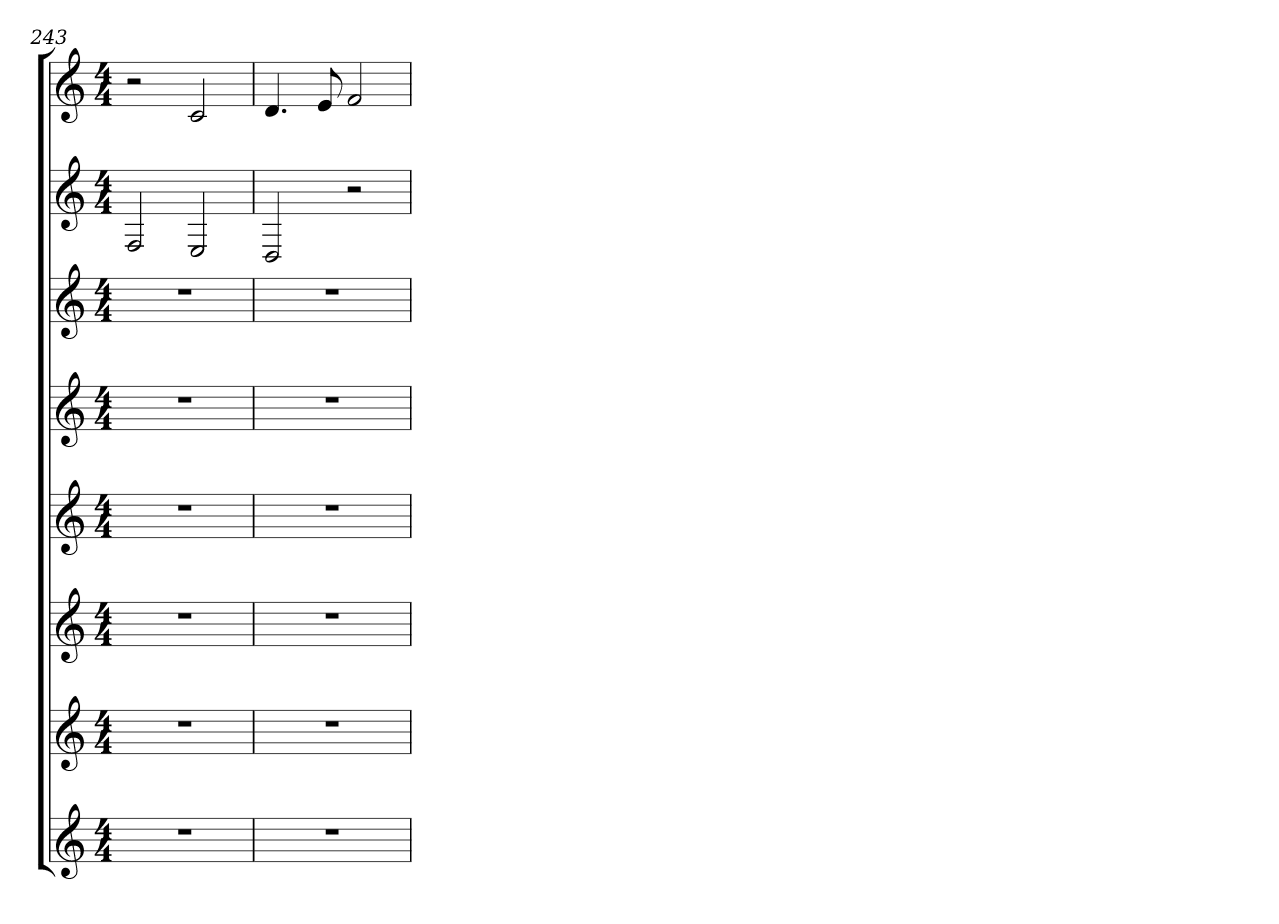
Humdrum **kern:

**kern	**kern	**kern	**kern	**kern	**kern	**kern	**kern
*part8	*part7	*part6	*part5	*part4	*part3	*part2	*part1
*staff8	*staff7	*staff6	*staff5	*staff4	*staff3	*staff2	*staff1
*clefG2	*clefG2	*clefG2	*clefG2	*clefG2	*clefG2	*clefG2	*clefG2
*k[]	*k[]	*k[]	*k[]	*k[]	*k[]	*k[]	*k[]
*M4/4	*M4/4	*M4/4	*M4/4	*M4/4	*M4/4	*M4/4	*M4/4
=243	=243	=243	=243	=243	=243	=243	=243
1r	1r	1r	1r	1r	1r	2F/	2r
.	.	.	.	.	.	2E/	2c/
=244	=244	=244	=244	=244	=244	=244	=244
1r	1r	1r	1r	1r	1r	2D/	4.d/
.	.	.	.	.	.	.	8e/
.	.	.	.	.	.	2r	2f/
=	=	=	=	=	=	=	=
*-	*-	*-	*-	*-	*-	*-	*-
